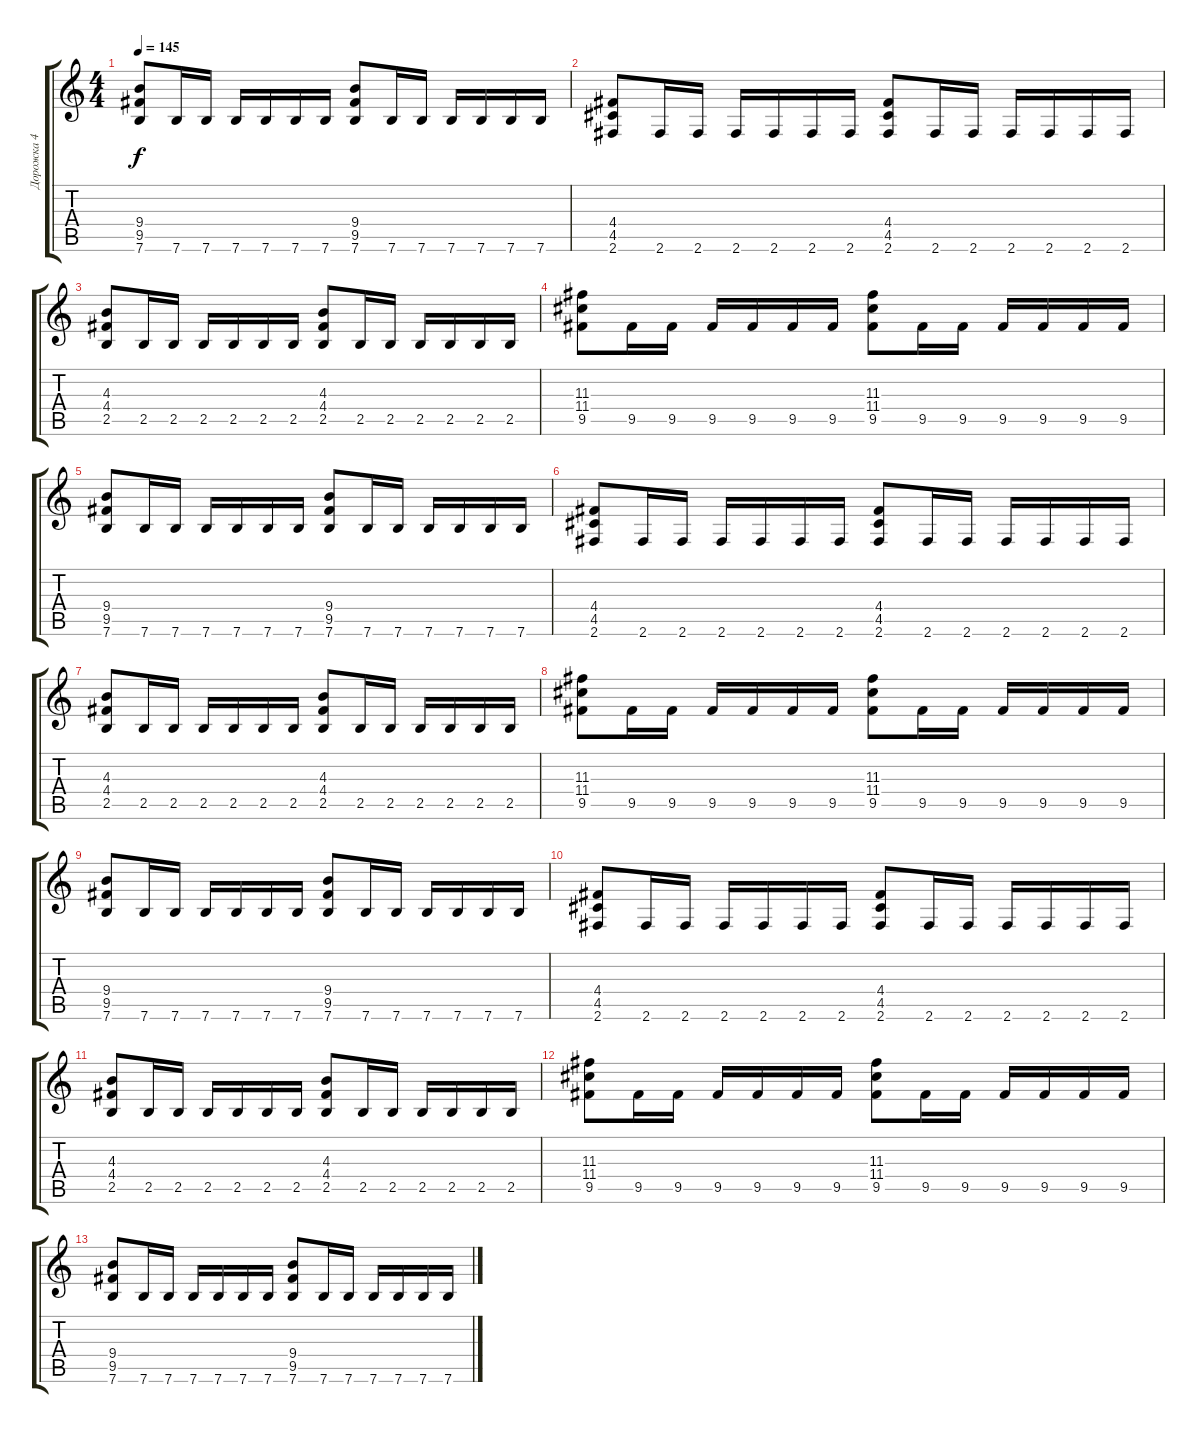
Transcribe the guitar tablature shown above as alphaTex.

\track ("Дорожка 4" "Дорожка 4") {instrument distortionguitar}
\staff {score tabs}
\tuning (E4 B3 G3 D3 A2 E2) {hide}
\ts (4 4)
\tempo 145
\clef g2
\ks c
(9.4 9.5 7.6).8{dy f} 7.6.16 7.6.16 7.6.16 7.6.16 7.6.16 7.6.16 (9.4 9.5 7.6).8 7.6.16 7.6.16 7.6.16 7.6.16 7.6.16 7.6.16 |
(4.4 4.5 2.6).8 2.6.16 2.6.16 2.6.16 2.6.16 2.6.16 2.6.16 (4.4 4.5 2.6).8 2.6.16 2.6.16 2.6.16 2.6.16 2.6.16 2.6.16 |
(4.3 4.4 2.5).8 2.5.16 2.5.16 2.5.16 2.5.16 2.5.16 2.5.16 (4.3 4.4 2.5).8 2.5.16 2.5.16 2.5.16 2.5.16 2.5.16 2.5.16 |
(11.3 11.4 9.5).8 9.5.16 9.5.16 9.5.16 9.5.16 9.5.16 9.5.16 (11.3 11.4 9.5).8 9.5.16 9.5.16 9.5.16 9.5.16 9.5.16 9.5.16 |
(9.4 9.5 7.6).8 7.6.16 7.6.16 7.6.16 7.6.16 7.6.16 7.6.16 (9.4 9.5 7.6).8 7.6.16 7.6.16 7.6.16 7.6.16 7.6.16 7.6.16 |
(4.4 4.5 2.6).8 2.6.16 2.6.16 2.6.16 2.6.16 2.6.16 2.6.16 (4.4 4.5 2.6).8 2.6.16 2.6.16 2.6.16 2.6.16 2.6.16 2.6.16 |
(4.3 4.4 2.5).8 2.5.16 2.5.16 2.5.16 2.5.16 2.5.16 2.5.16 (4.3 4.4 2.5).8 2.5.16 2.5.16 2.5.16 2.5.16 2.5.16 2.5.16 |
(11.3 11.4 9.5).8 9.5.16 9.5.16 9.5.16 9.5.16 9.5.16 9.5.16 (11.3 11.4 9.5).8 9.5.16 9.5.16 9.5.16 9.5.16 9.5.16 9.5.16 |
(9.4 9.5 7.6).8 7.6.16 7.6.16 7.6.16 7.6.16 7.6.16 7.6.16 (9.4 9.5 7.6).8 7.6.16 7.6.16 7.6.16 7.6.16 7.6.16 7.6.16 |
(4.4 4.5 2.6).8 2.6.16 2.6.16 2.6.16 2.6.16 2.6.16 2.6.16 (4.4 4.5 2.6).8 2.6.16 2.6.16 2.6.16 2.6.16 2.6.16 2.6.16 |
(4.3 4.4 2.5).8 2.5.16 2.5.16 2.5.16 2.5.16 2.5.16 2.5.16 (4.3 4.4 2.5).8 2.5.16 2.5.16 2.5.16 2.5.16 2.5.16 2.5.16 |
(11.3 11.4 9.5).8 9.5.16 9.5.16 9.5.16 9.5.16 9.5.16 9.5.16 (11.3 11.4 9.5).8 9.5.16 9.5.16 9.5.16 9.5.16 9.5.16 9.5.16 |
(9.4 9.5 7.6).8 7.6.16 7.6.16 7.6.16 7.6.16 7.6.16 7.6.16 (9.4 9.5 7.6).8 7.6.16 7.6.16 7.6.16 7.6.16 7.6.16 7.6.16
